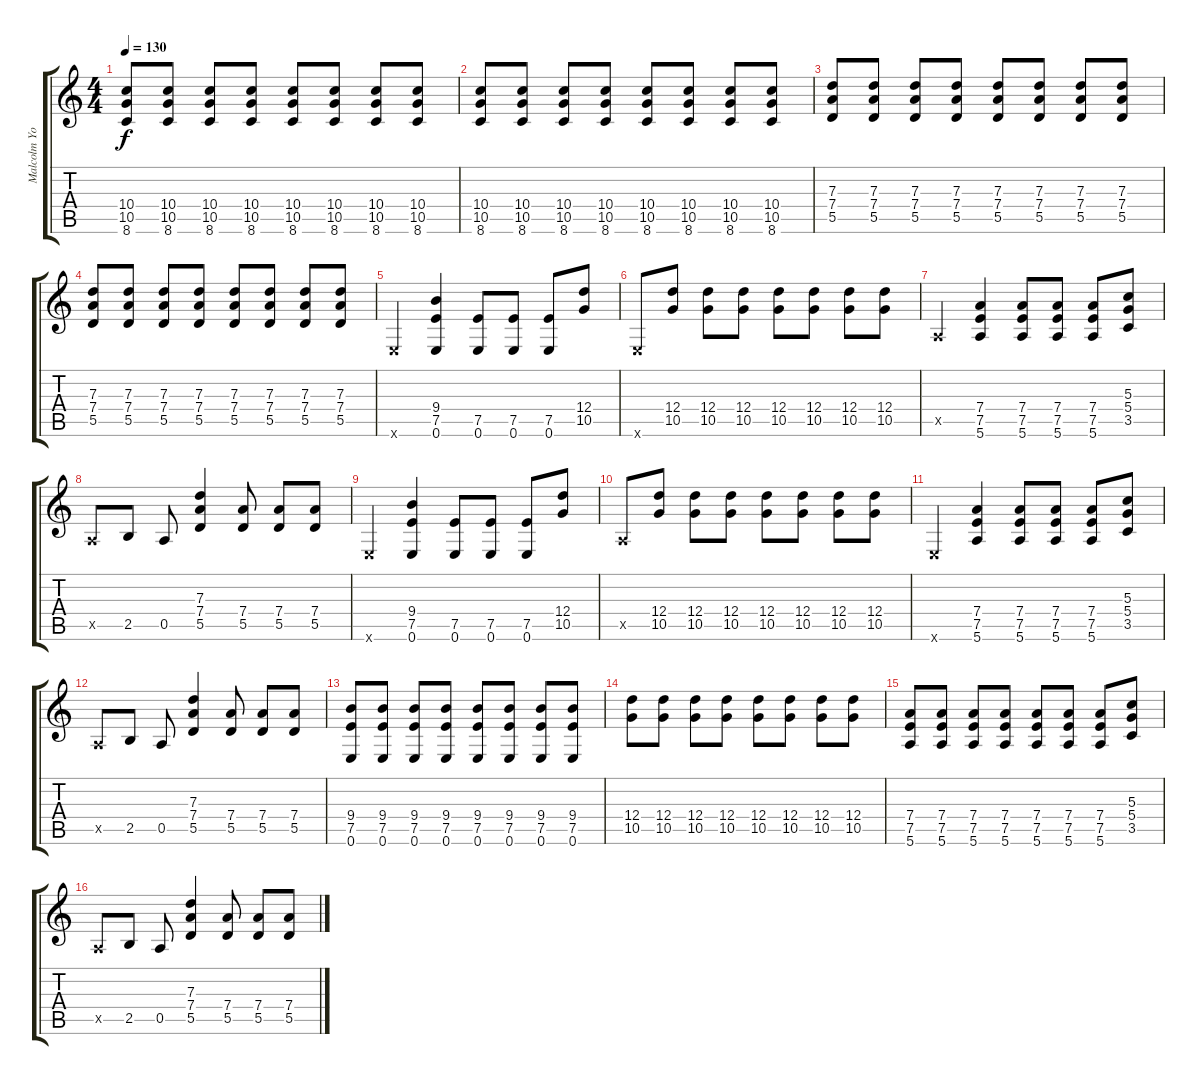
\track ("Malcolm Young" "Malcolm Yo") {instrument distortionguitar}
\staff {score tabs}
\tuning (E4 B3 G3 D3 A2 E2) {hide}
\ts (4 4)
\tempo 130
\clef g2
\ks c
(10.4 10.5 8.6).8{dy f} (10.4 10.5 8.6).8 (10.4 10.5 8.6).8 (10.4 10.5 8.6).8 (10.4 10.5 8.6).8 (10.4 10.5 8.6).8 (10.4 10.5 8.6).8 (10.4 10.5 8.6).8 |
(10.4 10.5 8.6).8 (10.4 10.5 8.6).8 (10.4 10.5 8.6).8 (10.4 10.5 8.6).8 (10.4 10.5 8.6).8 (10.4 10.5 8.6).8 (10.4 10.5 8.6).8 (10.4 10.5 8.6).8 |
(7.3 7.4 5.5).8 (7.3 7.4 5.5).8 (7.3 7.4 5.5).8 (7.3 7.4 5.5).8 (7.3 7.4 5.5).8 (7.3 7.4 5.5).8 (7.3 7.4 5.5).8 (7.3 7.4 5.5).8 |
(7.3 7.4 5.5).8 (7.3 7.4 5.5).8 (7.3 7.4 5.5).8 (7.3 7.4 5.5).8 (7.3 7.4 5.5).8 (7.3 7.4 5.5).8 (7.3 7.4 5.5).8 (7.3 7.4 5.5).8 |
0.6{x}.4 (9.4 7.5 0.6).4 (7.5 0.6).8 (7.5 0.6).8 (7.5 0.6).8 (12.4 10.5).8 |
0.6{x}.8 (12.4 10.5).8 (12.4 10.5).8 (12.4 10.5).8 (12.4 10.5).8 (12.4 10.5).8 (12.4 10.5).8 (12.4 10.5).8 |
0.5{x}.4 (7.4 7.5 5.6).4 (7.4 7.5 5.6).8 (7.4 7.5 5.6).8 (7.4 7.5 5.6).8 (5.3 5.4 3.5).8 |
0.5{x}.8 2.5.8 0.5.8 (7.3 7.4 5.5).4 (7.4 5.5).8 (7.4 5.5).8 (7.4 5.5).8 |
0.6{x}.4 (9.4 7.5 0.6).4 (7.5 0.6).8 (7.5 0.6).8 (7.5 0.6).8 (12.4 10.5).8 |
0.5{x}.8 (12.4 10.5).8 (12.4 10.5).8 (12.4 10.5).8 (12.4 10.5).8 (12.4 10.5).8 (12.4 10.5).8 (12.4 10.5).8 |
0.6{x}.4 (7.4 7.5 5.6).4 (7.4 7.5 5.6).8 (7.4 7.5 5.6).8 (7.4 7.5 5.6).8 (5.3 5.4 3.5).8 |
0.5{x}.8 2.5.8 0.5.8 (7.3 7.4 5.5).4 (7.4 5.5).8 (7.4 5.5).8 (7.4 5.5).8 |
(9.4 7.5 0.6).8 (9.4 7.5 0.6).8 (9.4 7.5 0.6).8 (9.4 7.5 0.6).8 (9.4 7.5 0.6).8 (9.4 7.5 0.6).8 (9.4 7.5 0.6).8 (9.4 7.5 0.6).8 |
(12.4 10.5).8 (12.4 10.5).8 (12.4 10.5).8 (12.4 10.5).8 (12.4 10.5).8 (12.4 10.5).8 (12.4 10.5).8 (12.4 10.5).8 |
(7.4 7.5 5.6).8 (7.4 7.5 5.6).8 (7.4 7.5 5.6).8 (7.4 7.5 5.6).8 (7.4 7.5 5.6).8 (7.4 7.5 5.6).8 (7.4 7.5 5.6).8 (5.3 5.4 3.5).8 |
0.5{x}.8 2.5.8 0.5.8 (7.3 7.4 5.5).4 (7.4 5.5).8 (7.4 5.5).8 (7.4 5.5).8
